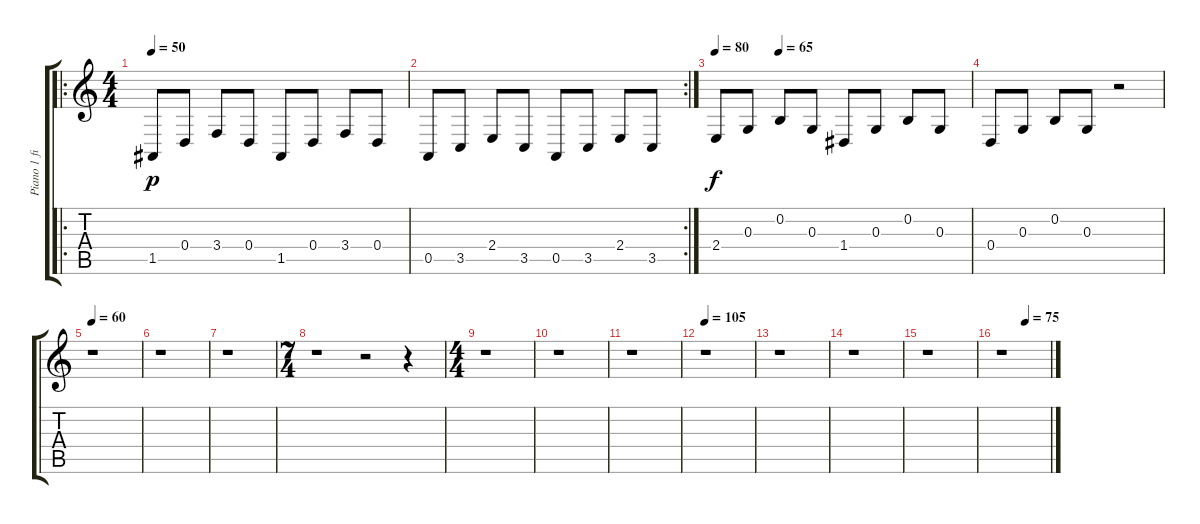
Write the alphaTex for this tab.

\track ("Piano 1 fills" "Piano 1 fi") {instrument acousticgrandpiano}
\staff {score tabs}
\tuning (E4 B3 G3 D3 A2 E2) {hide}
\ro
\ts (4 4)
\tempo 50
\clef g2
\ks c
1.5.8{dy p instrument acousticgrandpiano} 0.4.8 3.4.8 0.4.8 1.5.8 0.4.8 3.4.8 0.4.8 |
\rc 2
0.5.8 3.5.8 2.4.8 3.5.8 0.5.8 3.5.8 2.4.8 3.5.8 |
\tempo 80
\tempo (65 0.25)
2.4.8{dy f} 0.3.8 0.2.8 0.3.8 1.4.8 0.3.8 0.2.8 0.3.8 |
0.4.8 0.3.8 0.2.8 0.3.8 r.2 |
\tempo 60
r.1 |
r.1 |
r.1 |
\ts (7 4)
r.1 r.2 r.4 |
\ts (4 4)
r.1 |
r.1 |
r.1 |
\tempo 105
r.1 |
r.1 |
r.1 |
r.1 |
\tempo (75 0.5)
r.1
